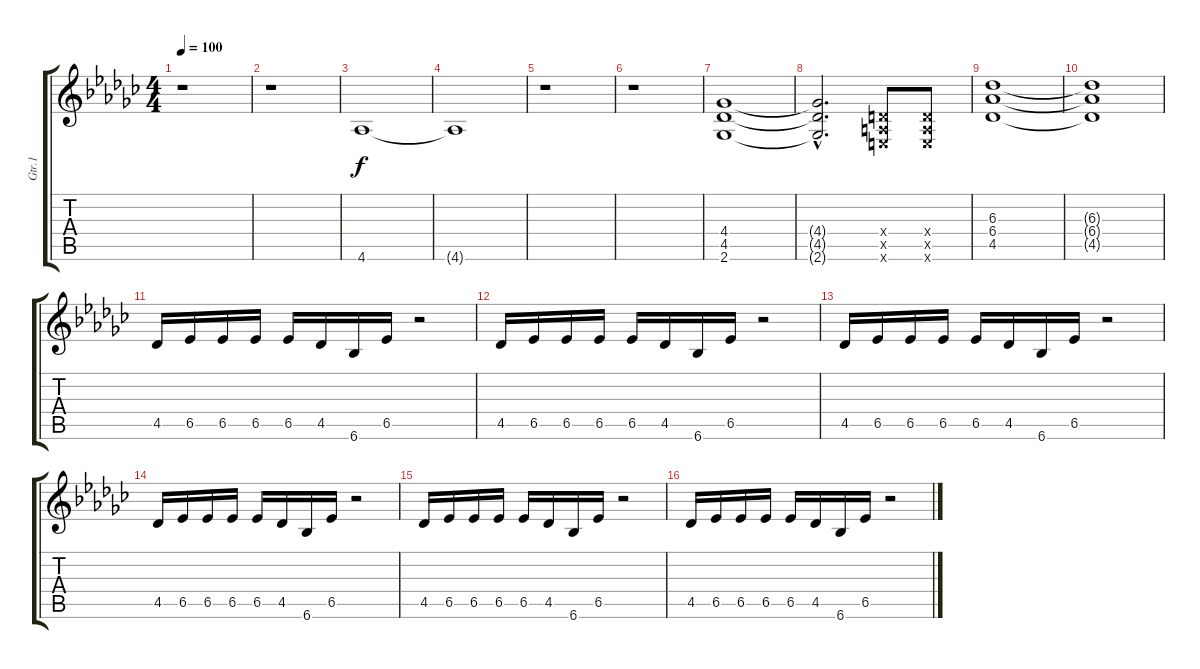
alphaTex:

\track ("Gtr.1" "Gtr.1") {instrument distortionguitar}
\staff {score tabs}
\tuning (E4 B3 G3 D3 A2 E2) {hide}
\ts (4 4)
\tempo 100
\clef g2
\ks gb
r.1{dy f} |
r.1 |
4.6.1 |
4.6{t}.1 |
r.1 |
r.1 |
(4.4 4.5 2.6).1 |
(4.4{hac t} 4.5{hac t} 2.6{hac t}).2{d} (0.4{x} 0.5{x} 0.6{x}).8 (0.4{x} 0.5{x} 0.6{x}).8 |
(6.3 6.4 4.5).1 |
(6.3{t} 6.4{t} 4.5{t}).1 |
4.5.16 6.5.16 6.5.16 6.5.16 6.5.16 4.5.16 6.6.16 6.5.16 r.2 |
4.5.16 6.5.16 6.5.16 6.5.16 6.5.16 4.5.16 6.6.16 6.5.16 r.2 |
4.5.16 6.5.16 6.5.16 6.5.16 6.5.16 4.5.16 6.6.16 6.5.16 r.2 |
4.5.16 6.5.16 6.5.16 6.5.16 6.5.16 4.5.16 6.6.16 6.5.16 r.2 |
4.5.16 6.5.16 6.5.16 6.5.16 6.5.16 4.5.16 6.6.16 6.5.16 r.2 |
4.5.16 6.5.16 6.5.16 6.5.16 6.5.16 4.5.16 6.6.16 6.5.16 r.2
